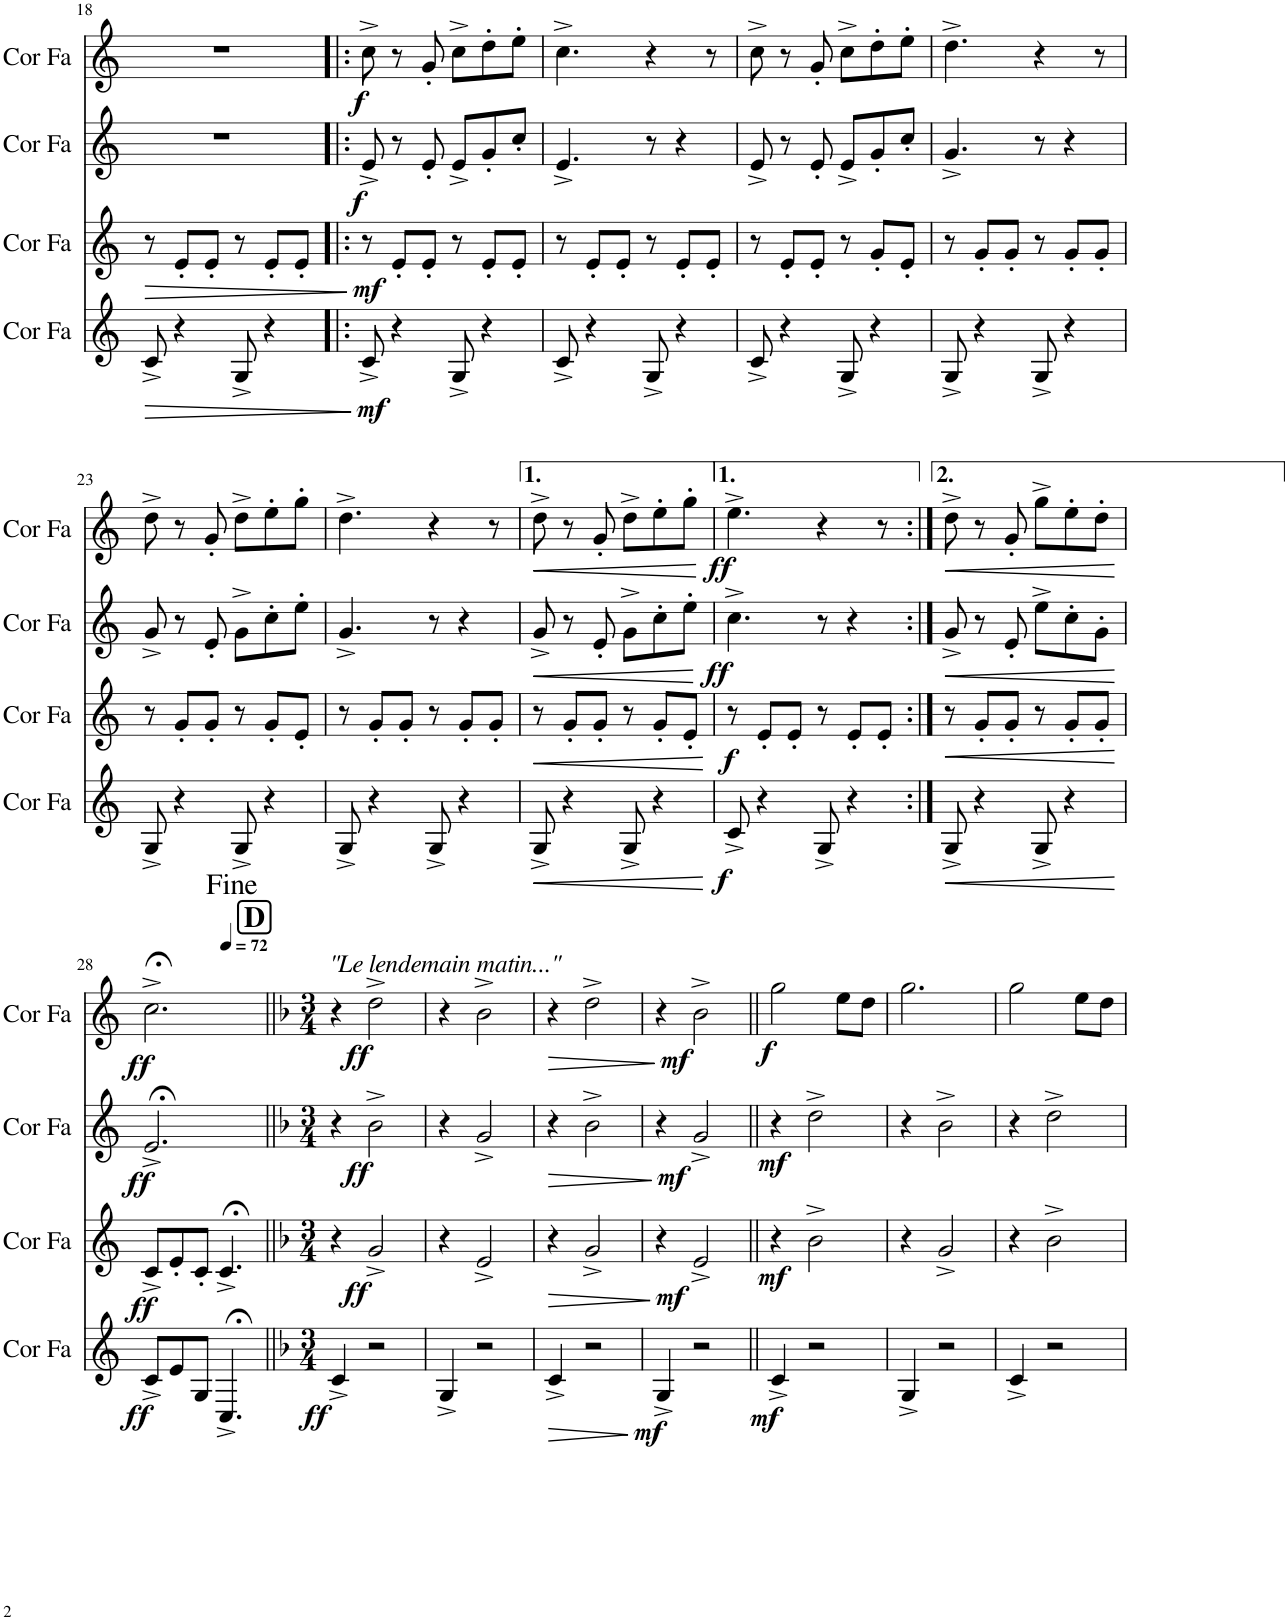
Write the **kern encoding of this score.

**kern	**dynam	**kern	**dynam	**kern	**dynam	**kern	**dynam
*part4	*part4	*part3	*part3	*part2	*part2	*part1	*part1
*staff4	*staff4	*staff3	*staff3	*staff2	*staff2	*staff1	*staff1
*I"Cor en Fa	*	*I"Cor en Fa	*	*I"Cor en Fa	*	*I"Cor en Fa	*
*I'Cor Fa	*	*I'Cor Fa	*	*I'Cor Fa	*	*I'Cor Fa	*
!!LO:PB:g=z
*clefG2	*	*clefG2	*	*clefG2	*	*clefG2	*
*Trd4c7	*	*Trd4c7	*	*Trd4c7	*	*Trd4c7	*
*k[]	*	*k[]	*	*k[]	*	*k[]	*
*M6/8	*	*M6/8	*	*M6/8	*	*M6/8	*
=18	=18	=18	=18	=18	=18	=18	=18
!	!LO:HP:b	!	!LO:HP:b	!	!	!	!
8c^/	>	8r	>	2.r	.	2.r	.
4r	.	8e'/L	.	.	.	.	.
.	.	8e'/J	.	.	.	.	.
8G^/	.	8r	.	.	.	.	.
4r	.	8e'/L	.	.	.	.	.
.	.	8e'/J	.	.	.	.	.
.	]	.	]	.	.	.	.
=19!|:	=19!|:	=19!|:	=19!|:	=19!|:	=19!|:	=19!|:	=19!|:
!	!LO:DY:b	!	!LO:DY:b	!	!LO:DY:b	!	!LO:DY:b
8c^/	mf	8r	mf	8e^/	f	8cc^\	f
4r	.	8e'/L	.	8r	.	8r	.
.	.	8e'/J	.	8e'/	.	8g'/	.
8G^/	.	8r	.	8e^/L	.	8cc^\L	.
4r	.	8e'/L	.	8g'/	.	8dd'\	.
.	.	8e'/J	.	8cc'/J	.	8ee'\J	.
=20	=20	=20	=20	=20	=20	=20	=20
8c^/	.	8r	.	4.e^/	.	4.cc^\	.
4r	.	8e'/L	.	.	.	.	.
.	.	8e'/J	.	.	.	.	.
8G^/	.	8r	.	8r	.	4r	.
4r	.	8e'/L	.	4r	.	.	.
.	.	8e'/J	.	.	.	8r	.
=21	=21	=21	=21	=21	=21	=21	=21
8c^/	.	8r	.	8e^/	.	8cc^\	.
4r	.	8e'/L	.	8r	.	8r	.
.	.	8e'/J	.	8e'/	.	8g'/	.
8G^/	.	8r	.	8e^/L	.	8cc^\L	.
4r	.	8g'/L	.	8g'/	.	8dd'\	.
.	.	8e'/J	.	8cc'/J	.	8ee'\J	.
=22	=22	=22	=22	=22	=22	=22	=22
8G^/	.	8r	.	4.g^/	.	4.dd^\	.
4r	.	8g'/L	.	.	.	.	.
.	.	8g'/J	.	.	.	.	.
8G^/	.	8r	.	8r	.	4r	.
4r	.	8g'/L	.	4r	.	.	.
.	.	8g'/J	.	.	.	8r	.
!!LO:LB:g=z
=23	=23	=23	=23	=23	=23	=23	=23
8G^/	.	8r	.	8g^/	.	8dd^\	.
4r	.	8g'/L	.	8r	.	8r	.
.	.	8g'/J	.	8e'/	.	8g'/	.
8G^/	.	8r	.	8g^\L	.	8dd^\L	.
4r	.	8g'/L	.	8cc'\	.	8ee'\	.
.	.	8e'/J	.	8ee'\J	.	8gg'\J	.
=24	=24	=24	=24	=24	=24	=24	=24
8G^/	.	8r	.	4.g^/	.	4.dd^\	.
4r	.	8g'/L	.	.	.	.	.
.	.	8g'/J	.	.	.	.	.
8G^/	.	8r	.	8r	.	4r	.
4r	.	8g'/L	.	4r	.	.	.
.	.	8g'/J	.	.	.	8r	.
=25	=25	=25	=25	=25	=25	=25	=25
!	!LO:HP:b	!	!LO:HP:b	!	!LO:HP:b	!	!LO:HP:b
8G^/	<	8r	<	8g^/	<	8dd^\	<
4r	.	8g'/L	.	8r	.	8r	.
.	.	8g'/J	.	8e'/	.	8g'/	.
8G^/	.	8r	.	8g^\L	.	8dd^\L	.
4r	.	8g'/L	.	8cc'\	.	8ee'\	.
.	.	8e'/J	.	8ee'\J	.	8gg'\J	.
.	[	.	[	.	[	.	[
=26	=26	=26	=26	=26	=26	=26	=26
!	!LO:DY:b	!	!LO:DY:b	!	!LO:DY:b	!	!LO:DY:b
8c^/	f	8r	f	4.cc^\	ff	4.ee^\	ff
4r	.	8e'/L	.	.	.	.	.
.	.	8e'/J	.	.	.	.	.
8G^/	.	8r	.	8r	.	4r	.
4r	.	8e'/L	.	4r	.	.	.
.	.	8e'/J	.	.	.	8r	.
=27:|!	=27:|!	=27:|!	=27:|!	=27:|!	=27:|!	=27:|!	=27:|!
!	!LO:HP:b	!	!LO:HP:b	!	!LO:HP:b	!	!LO:HP:b
8G^/	<	8r	<	8g^/	<	8dd^\	<
4r	.	8g'/L	.	8r	.	8r	.
.	.	8g'/J	.	8e'/	.	8g'/	.
8G^/	.	8r	.	8ee^\L	.	8gg^\L	.
4r	.	8g'/L	.	8cc'\	.	8ee'\	.
.	.	8g'/J	.	8g'\J	.	8dd'\J	.
.	[	.	[	.	[	.	[
!!LO:LB:g=z
=28	=28	=28	=28	=28	=28	=28	=28
!	!LO:DY:b	!	!LO:DY:b	!	!LO:DY:b	!	!LO:DY:b
8c^/L	ff	8c^/L	ff	2.e;<^/	ff	2.cc;<^\	ff
8e/	.	8e'/	.	.	.	.	.
8G/J	.	8c'/J	.	.	.	.	.
4.C;<^/	.	4.c;<^/	.	.	.	.	.
=29||	=29||	=29||	=29||	=29||	=29||	=29||	=29||
!!LO:REH:place=s1:a:B:cj:fs=14:t=D
*k[b-]	*	*k[b-]	*	*k[b-]	*	*k[b-]	*
*M3/4	*	*M3/4	*	*M3/4	*	*M3/4	*
*	*	*	*	*	*	*MM72	*
!	!	!	!	!	!	!LO:TX:a:i:t="Le lendemain matin..."	!
!	!LO:DY:b	!	!	!	!	!	!
4c^/	ff	4r	.	4r	.	4r	.
!	!	!	!LO:DY:b	!	!LO:DY:b	!	!LO:DY:b
2r	.	2g^/	ff	2b-^\	ff	2dd^\	ff
=30	=30	=30	=30	=30	=30	=30	=30
4G^/	.	4r	.	4r	.	4r	.
2r	.	2e^/	.	2g^/	.	2b-^\	.
=31	=31	=31	=31	=31	=31	=31	=31
!	!LO:HP:b	!	!LO:HP:b	!	!LO:HP:b	!	!LO:HP:b
4c^/	>	4r	>	4r	>	4r	>
2r	.	2g^/	.	2b-^\	.	2dd^\	.
.	]	.	]	.	]	.	]
=32	=32	=32	=32	=32	=32	=32	=32
!	!LO:DY:b	!	!LO:DY:b	!	!LO:DY:b	!	!LO:DY:b
4G^/	mf	4r	mf	4r	mf	4r	mf
2r	.	2e^/	.	2g^/	.	2b-^\	.
=33||	=33||	=33||	=33||	=33||	=33||	=33||	=33||
!	!LO:DY:b	!	!LO:DY:b	!	!LO:DY:b	!	!LO:DY:b
4c^/	mf	4r	mf	4r	mf	2gg\	f
2r	.	2b-^\	.	2dd^\	.	.	.
.	.	.	.	.	.	8ee\L	.
.	.	.	.	.	.	8dd\J	.
=34	=34	=34	=34	=34	=34	=34	=34
4G^/	.	4r	.	4r	.	2.gg\	.
2r	.	2g^/	.	2b-^\	.	.	.
=35	=35	=35	=35	=35	=35	=35	=35
4c^/	.	4r	.	4r	.	2gg\	.
2r	.	2b-^\	.	2dd^\	.	.	.
.	.	.	.	.	.	8ee\L	.
.	.	.	.	.	.	8dd\J	.
=	=	=	=	=	=	=	=
*-	*-	*-	*-	*-	*-	*-	*-
